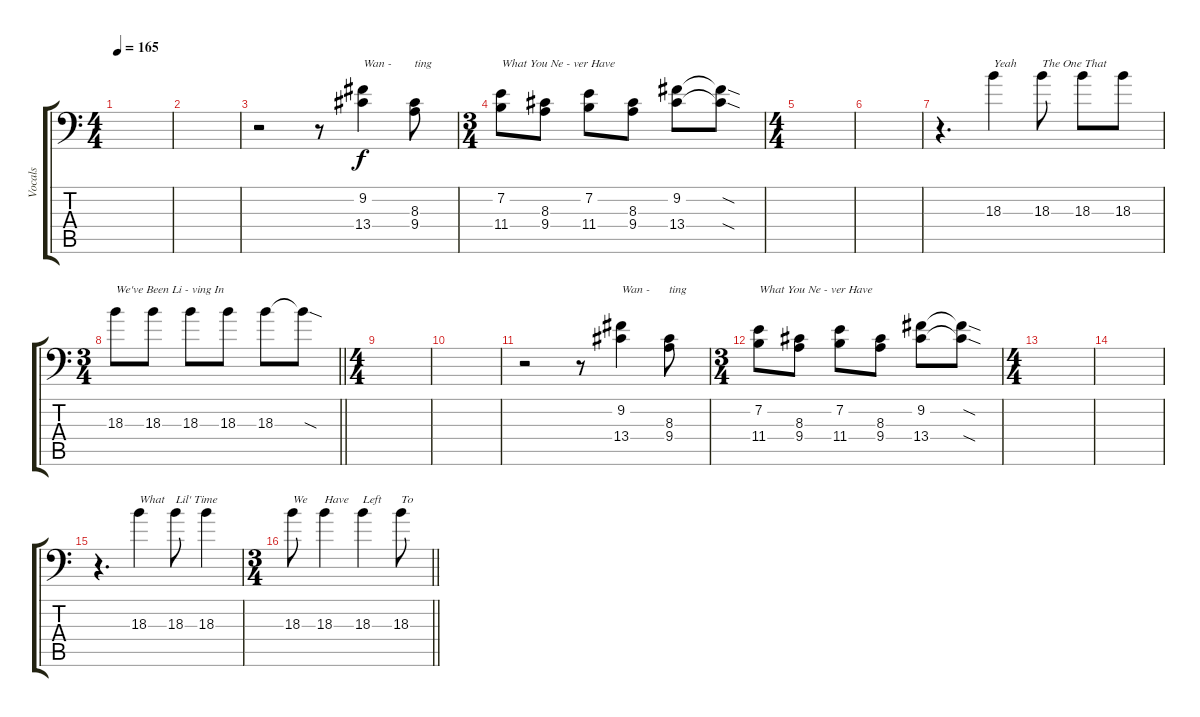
\track ("Vocals" "Vocals") {instrument bassoon}
\staff {score tabs}
\tuning (D4 A3 F3 C3 G2 A1) {hide}
\ts (4 4)
\section ("" "")
\tempo 165
\clef f4
\ks c
|
|
r.2 r.8 (9.2 13.4).4{txt "Wan - "} (8.3 9.4).8{txt "ting"} |
\ts (3 4)
(7.2 11.4).8{txt "What You Ne - ver Have"} (8.3 9.4).8 (7.2 11.4).8 (8.3 9.4).8 (9.2 13.4).8 (9.2{sod t} 13.4{sod t}).8 |
\ts (4 4)
|
|
r.4{d} 18.3.4{txt "Yeah"} 18.3.8{txt "The One That"} 18.3.8 18.3.8 |
\ts (3 4)
\barLineRight lightlight
18.3.8{txt "We've Been Li - ving In"} 18.3.8 18.3.8 18.3.8 18.3.8 18.3{sod t}.8 |
\ts (4 4)
\section ("" "")
|
|
r.2 r.8 (9.2 13.4).4{txt "Wan - "} (8.3 9.4).8{txt "ting"} |
\ts (3 4)
(7.2 11.4).8{txt "What You Ne - ver Have"} (8.3 9.4).8 (7.2 11.4).8 (8.3 9.4).8 (9.2 13.4).8 (9.2{sod t} 13.4{sod t}).8 |
\ts (4 4)
|
|
r.4{d} 18.3.4{txt "What"} 18.3.8{txt "Lil' Time"} 18.3.4 |
\ts (3 4)
\barLineRight lightlight
18.3.8{txt "We "} 18.3.4{txt "Have"} 18.3.4{txt "Left"} 18.3.8{txt "To"}
